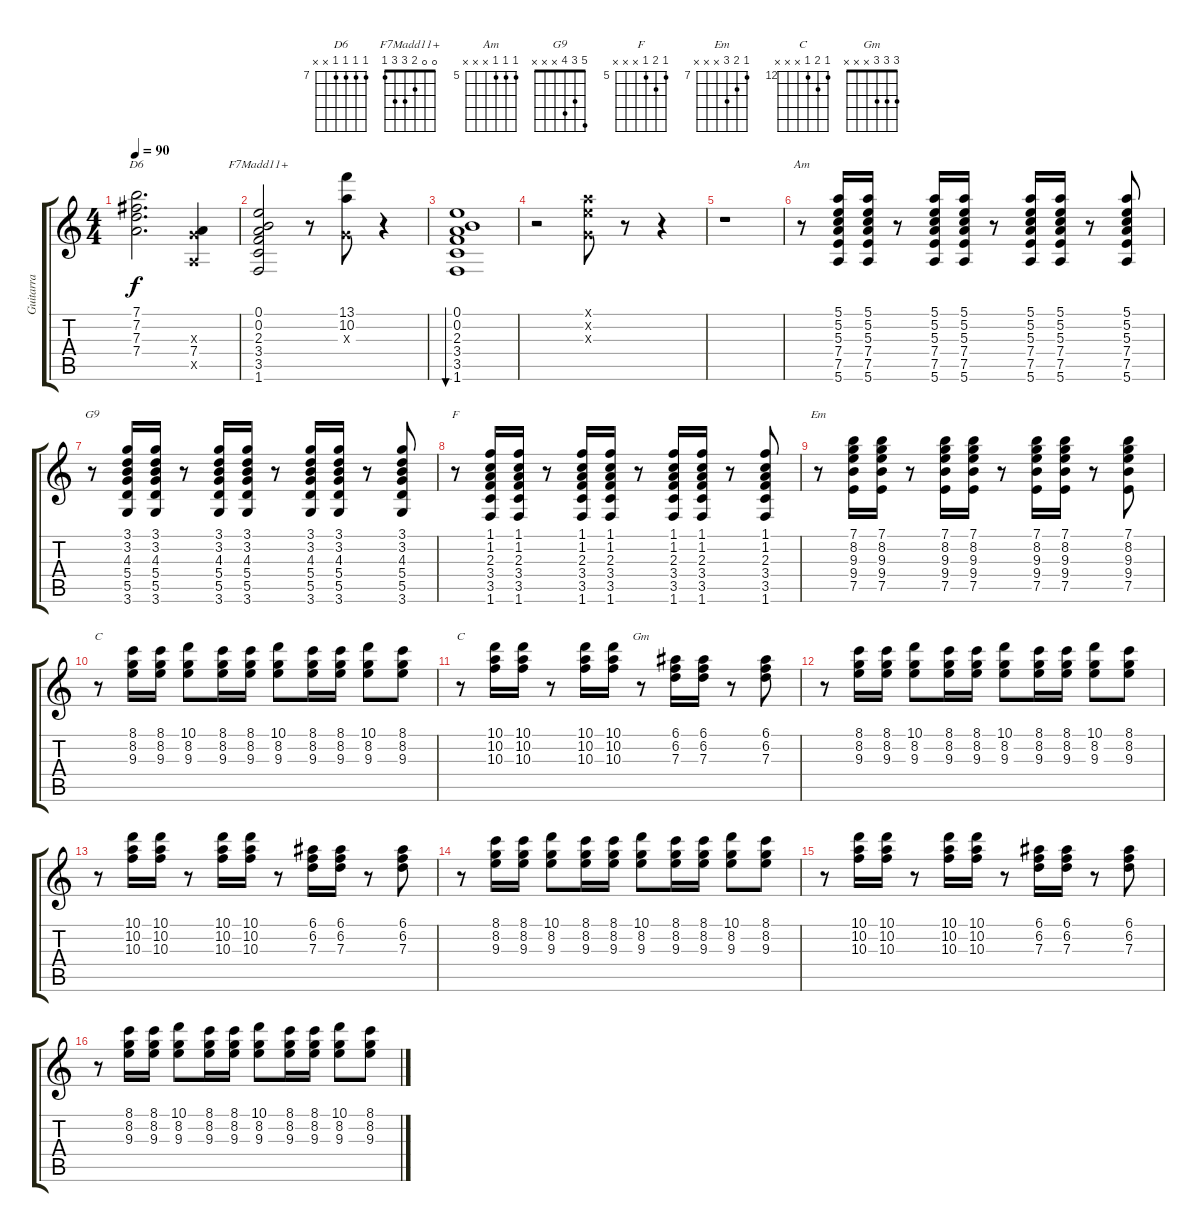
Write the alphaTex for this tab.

\track ("Guitarra" "Guitarra") {instrument electricguitarjazz}
\staff {score tabs}
\tuning (E4 B3 G3 D3 A2 E2) {hide}
\chord ("D6" 7 7 7 7 x x) {firstfret 7}
\chord ("F7Madd11+" 0 0 2 3 3 1)
\chord ("Am" 5 5 5 x x x) {firstfret 5}
\chord ("G9" 5 3 4 x x x)
\chord ("F" 5 6 5 x x x) {firstfret 5}
\chord ("Em" 7 8 9 x x x) {firstfret 7}
\chord ("C" 8 8 9 x x x) {firstfret 8}
\chord ("C" 12 13 12 x x x) {firstfret 12}
\chord ("Gm" 3 3 3 x x x)
\ts (4 4)
\tempo 90
\clef g2
\ks c
(7.1 7.2 7.3 7.4).2{d ch "D6" dy f} (0.3{x} 7.4 0.5{x}).4 |
(0.1 0.2 2.3 3.4 3.5 1.6).2{ch "F7Madd11+"} r.8 (13.1 10.2 0.3{x}).8 r.4 |
(0.1 0.2 2.3 3.4 3.5 1.6).1{bu 480} |
r.2 (5.1{x} 5.2{x} 0.3{x}).8 r.8 r.4 |
r.1 |
r.8{ch "Am"} (5.1 5.2 5.3 7.4 7.5 5.6).16 (5.1 5.2 5.3 7.4 7.5 5.6).16 r.8 (5.1 5.2 5.3 7.4 7.5 5.6).16 (5.1 5.2 5.3 7.4 7.5 5.6).16 r.8 (5.1 5.2 5.3 7.4 7.5 5.6).16 (5.1 5.2 5.3 7.4 7.5 5.6).16 r.8 (5.1 5.2 5.3 7.4 7.5 5.6).8 |
r.8{ch "G9"} (3.1 3.2 4.3 5.4 5.5 3.6).16 (3.1 3.2 4.3 5.4 5.5 3.6).16 r.8 (3.1 3.2 4.3 5.4 5.5 3.6).16 (3.1 3.2 4.3 5.4 5.5 3.6).16 r.8 (3.1 3.2 4.3 5.4 5.5 3.6).16 (3.1 3.2 4.3 5.4 5.5 3.6).16 r.8 (3.1 3.2 4.3 5.4 5.5 3.6).8 |
r.8{ch "F"} (1.1 1.2 2.3 3.4 3.5 1.6).16 (1.1 1.2 2.3 3.4 3.5 1.6).16 r.8 (1.1 1.2 2.3 3.4 3.5 1.6).16 (1.1 1.2 2.3 3.4 3.5 1.6).16 r.8 (1.1 1.2 2.3 3.4 3.5 1.6).16 (1.1 1.2 2.3 3.4 3.5 1.6).16 r.8 (1.1 1.2 2.3 3.4 3.5 1.6).8 |
r.8{ch "Em"} (7.1 8.2 9.3 9.4 7.5).16 (7.1 8.2 9.3 9.4 7.5).16 r.8 (7.1 8.2 9.3 9.4 7.5).16 (7.1 8.2 9.3 9.4 7.5).16 r.8 (7.1 8.2 9.3 9.4 7.5).16 (7.1 8.2 9.3 9.4 7.5).16 r.8 (7.1 8.2 9.3 9.4 7.5).8 |
r.8{ch "C"} (8.1 8.2 9.3).16 (8.1 8.2 9.3).16 (10.1 8.2 9.3).8 (8.1 8.2 9.3).16 (8.1 8.2 9.3).16 (10.1 8.2 9.3).8 (8.1 8.2 9.3).16 (8.1 8.2 9.3).16 (10.1 8.2 9.3).8 (8.1 8.2 9.3).8 |
r.8{ch "C"} (10.1 10.2 10.3).16 (10.1 10.2 10.3).16 r.8 (10.1 10.2 10.3).16 (10.1 10.2 10.3).16 r.8{ch "Gm"} (6.1 6.2 7.3).16 (6.1 6.2 7.3).16 r.8 (6.1 6.2 7.3).8 |
r.8 (8.1 8.2 9.3).16 (8.1 8.2 9.3).16 (10.1 8.2 9.3).8 (8.1 8.2 9.3).16 (8.1 8.2 9.3).16 (10.1 8.2 9.3).8 (8.1 8.2 9.3).16 (8.1 8.2 9.3).16 (10.1 8.2 9.3).8 (8.1 8.2 9.3).8 |
r.8 (10.1 10.2 10.3).16 (10.1 10.2 10.3).16 r.8 (10.1 10.2 10.3).16 (10.1 10.2 10.3).16 r.8 (6.1 6.2 7.3).16 (6.1 6.2 7.3).16 r.8 (6.1 6.2 7.3).8 |
r.8 (8.1 8.2 9.3).16 (8.1 8.2 9.3).16 (10.1 8.2 9.3).8 (8.1 8.2 9.3).16 (8.1 8.2 9.3).16 (10.1 8.2 9.3).8 (8.1 8.2 9.3).16 (8.1 8.2 9.3).16 (10.1 8.2 9.3).8 (8.1 8.2 9.3).8 |
r.8 (10.1 10.2 10.3).16 (10.1 10.2 10.3).16 r.8 (10.1 10.2 10.3).16 (10.1 10.2 10.3).16 r.8 (6.1 6.2 7.3).16 (6.1 6.2 7.3).16 r.8 (6.1 6.2 7.3).8 |
r.8 (8.1 8.2 9.3).16 (8.1 8.2 9.3).16 (10.1 8.2 9.3).8 (8.1 8.2 9.3).16 (8.1 8.2 9.3).16 (10.1 8.2 9.3).8 (8.1 8.2 9.3).16 (8.1 8.2 9.3).16 (10.1 8.2 9.3).8 (8.1 8.2 9.3).8
